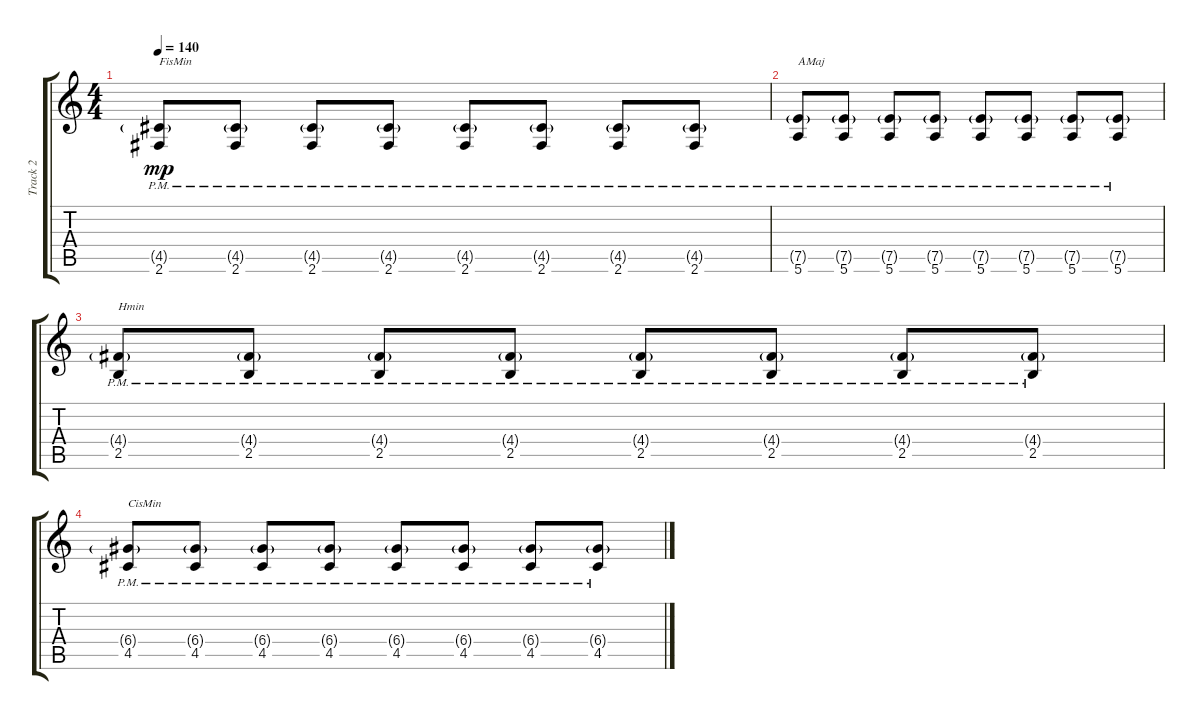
\track ("Track 2" "Track 2") {instrument distortionguitar}
\staff {score tabs}
\tuning (E4 B3 G3 D3 A2 E2) {hide}
\ts (4 4)
\tempo 140
\clef g2
\ks c
(4.5{g} 2.6{pm}).8{txt "FisMin" dy mp} (4.5{g} 2.6{pm}).8 (4.5{g} 2.6{pm}).8 (4.5{g} 2.6{pm}).8 (4.5{g} 2.6{pm}).8 (4.5{g} 2.6{pm}).8 (4.5{g} 2.6{pm}).8 (4.5{g} 2.6{pm}).8 |
(7.5{g} 5.6{pm}).8{txt "AMaj"} (7.5{g} 5.6{pm}).8 (7.5{g} 5.6{pm}).8 (7.5{g} 5.6{pm}).8 (7.5{g} 5.6{pm}).8 (7.5{g} 5.6{pm}).8 (7.5{g} 5.6{pm}).8 (7.5{g} 5.6{pm}).8 |
(4.4{g} 2.5{pm}).8{txt "Hmin"} (4.4{g} 2.5{pm}).8 (4.4{g} 2.5{pm}).8 (4.4{g} 2.5{pm}).8 (4.4{g} 2.5{pm}).8 (4.4{g} 2.5{pm}).8 (4.4{g} 2.5{pm}).8 (4.4{g} 2.5{pm}).8 |
(6.4{g} 4.5{pm}).8{txt "CisMin"} (6.4{g} 4.5{pm}).8 (6.4{g} 4.5{pm}).8 (6.4{g} 4.5{pm}).8 (6.4{g} 4.5{pm}).8 (6.4{g} 4.5{pm}).8 (6.4{g} 4.5{pm}).8 (6.4{g} 4.5{pm}).8
